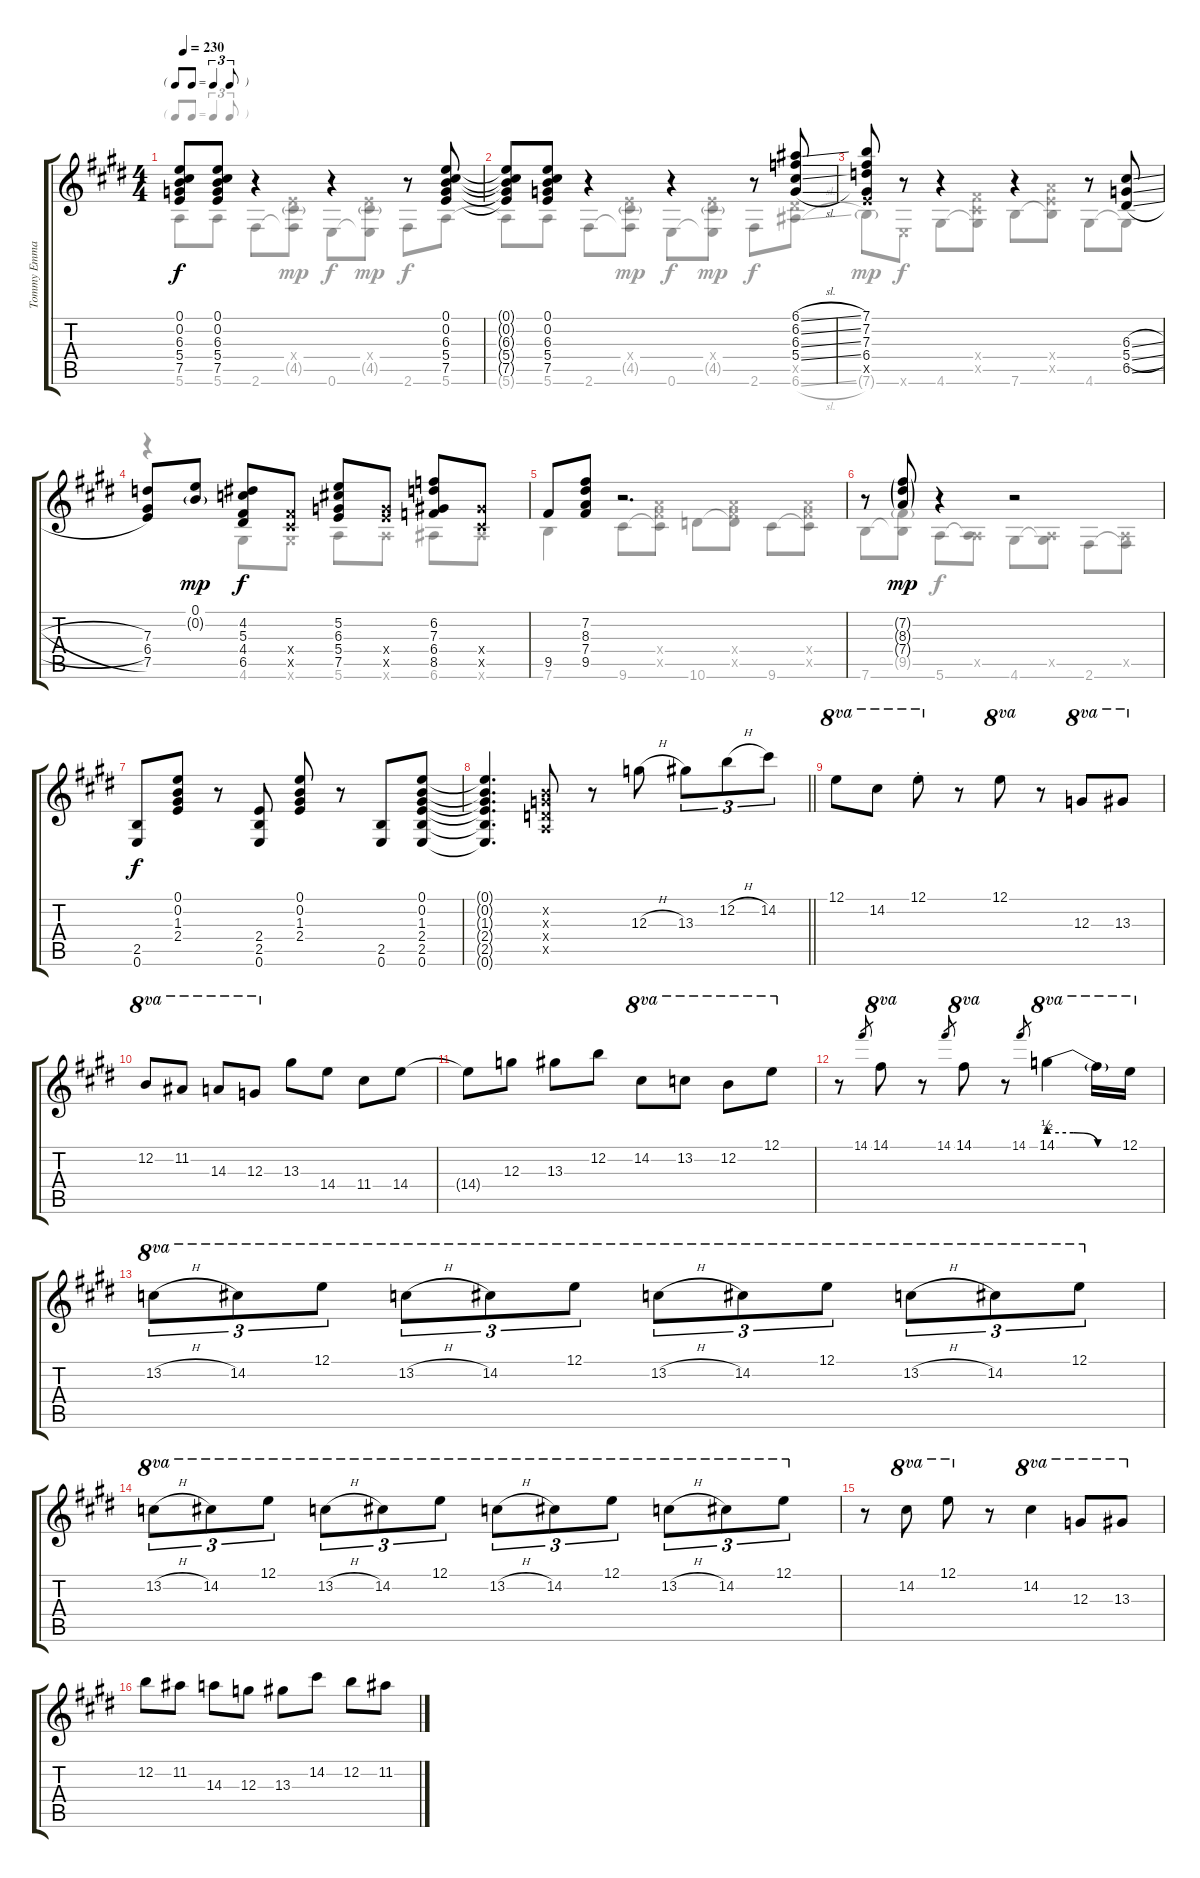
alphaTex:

\track ("Tommy Emmanuel" "Tommy Emma") {instrument acousticguitarsteel}
\staff {score tabs}
\tuning (E4 B3 G3 D3 A2 E2) {hide}
\voice
\ts (4 4)
\tf triplet8th
\tempo 230
\clef g2
\ks e
(0.1{t} 0.2{t} 6.3{t} 5.4{t} 7.5{t}).8{dy f} (0.1 0.2 6.3 5.4 7.5).8 r.4 r.4 r.8 (0.1 0.2 6.3 5.4 7.5).8 |
\ks c#minor
(0.1{t} 0.2{t} 6.3{t} 5.4{t} 7.5{t}).8 (0.1 0.2 6.3 5.4 7.5).8 r.4 r.4 r.8 (6.1{sl} 6.2{sl} 6.3{sl} 5.4{sl}).8 |
(7.1 7.2 7.3 6.4 7.5{x}).8 r.8 r.4 r.4 r.8 (6.3{sl} 5.4{sl} 6.5{sl}).8 |
(7.3 6.4 7.5).8 (0.1 0.2{g}).8{dy mp} (4.2 5.3 4.4 6.5).8{dy f} (4.4{x} 4.5{x}).8 (5.2 6.3 5.4 7.5).8 (5.4{x} 7.5{x}).8 (6.2 7.3 6.4 8.5).8 (6.4{x} 4.5{x}).8 |
\ks e
9.5.8 (7.2 8.3 7.4 9.5).8 r.2{d} |
\ks c#minor
r.8 (7.2{g} 8.3{g} 7.4{g}).8{dy mp} r.4 r.2 |
(2.5 0.6).8{dy f} (0.1 0.2 1.3 2.4).8 r.8 (2.4 2.5 0.6).8 (0.1 0.2 1.3 2.4).8 r.8 (2.5 0.6).8 (0.1 0.2 1.3 2.4 2.5 0.6).8 |
\barLineRight lightlight
(0.1{t} 0.2{t} 1.3{t} 2.4{t} 2.5{t} 0.6{t}).4{d} (0.2{x} 0.3{x} 0.4{x} 0.5{x}).8 r.8 12.3{h}.8 13.3.8{tu (3 2)} 12.2{h}.8{tu (3 2)} 14.2.8{tu (3 2)} |
\ks e
12.1.8{ot 8va} 14.2.8{ot 8va} 12.1{st}.8{ot 8va} r.8 12.1.8{ot 8va} r.8 12.3.8{ot 8va} 13.3.8{ot 8va} |
\ks c#minor
12.2.8{ot 8va} 11.2.8{ot 8va} 14.3.8{ot 8va} 12.3.8{ot 8va} 13.3.8 14.4.8 11.4.8 14.4.8 |
14.4{t}.8 12.3.8 13.3.8 12.2.8 14.2.8{ot 8va} 13.2.8{ot 8va} 12.2.8{ot 8va} 12.1.8{ot 8va} |
r.8 14.1.8{gr} 14.1.8{ot 8va} r.8 14.1.8{gr} 14.1.8{ot 8va} r.8 14.1.8{gr} 14.1{be (custom 0 2 20 2 40 0 60 0)}.4{ot 8va} 14.1{t}.16{ot 8va} 12.1.16{ot 8va} |
\ks e
13.2{h}.8{tu (3 2) ot 8va} 14.2.8{tu (3 2) ot 8va} 12.1.8{tu (3 2) ot 8va} 13.2{h}.8{tu (3 2) ot 8va} 14.2.8{tu (3 2) ot 8va} 12.1.8{tu (3 2) ot 8va} 13.2{h}.8{tu (3 2) ot 8va} 14.2.8{tu (3 2) ot 8va} 12.1.8{tu (3 2) ot 8va} 13.2{h}.8{tu (3 2) ot 8va} 14.2.8{tu (3 2) ot 8va} 12.1.8{tu (3 2) ot 8va} |
\ks c#minor
13.2{h}.8{tu (3 2) ot 8va} 14.2.8{tu (3 2) ot 8va} 12.1.8{tu (3 2) ot 8va} 13.2{h}.8{tu (3 2) ot 8va} 14.2.8{tu (3 2) ot 8va} 12.1.8{tu (3 2) ot 8va} 13.2{h}.8{tu (3 2) ot 8va} 14.2.8{tu (3 2) ot 8va} 12.1.8{tu (3 2) ot 8va} 13.2{h}.8{tu (3 2) ot 8va} 14.2.8{tu (3 2) ot 8va} 12.1.8{tu (3 2) ot 8va} |
r.8 14.2.8{ot 8va} 12.1.8{ot 8va} r.8 14.2.4{ot 8va} 12.3.8{ot 8va} 13.3.8{ot 8va} |
12.2.8 11.2.8 14.3.8 12.3.8 13.3.8 14.2.8 12.2.8 11.2.8
\voice
\clef g2
\ottava regular
\simile none
\ks e
5.6{t}.8{dy f} 5.6.8 2.6.8 (2.4{x} 4.5{g} 2.6{t}).8{dy mp} 0.6.8{dy f} (2.4{x} 4.5{g} 0.6{t}).8{dy mp} 2.6.8{dy f} 5.6.8 |
\ks c#minor
5.6{t}.8 5.6.8 2.6.8 (2.4{x} 4.5{g} 2.6{t}).8{dy mp} 0.6.8{dy f} (2.4{x} 4.5{g} 0.6{t}).8{dy mp} 2.6.8{dy f} (6.5{x} 6.6{sl}).8 |
7.6{g}.8{dy mp} 0.6{x}.8{dy f} 4.6.8 (4.4{x} 4.5{x} 4.6{t}).8 7.6.8 (7.4{x} 7.5{x} 7.6{t}).8 4.6.8 4.6{t}.8 |
r.4 4.6.8 4.6{x}.8 5.6.8 5.6{x}.8 6.6.8 6.6{x}.8 |
\ks e
7.6.4 9.6.8 (7.4{x} 9.5{x} 9.6{t}).8 10.6.8 (7.4{x} 9.5{x} 10.6{t}).8 9.6.8 (7.4{x} 9.5{x} 9.6{t}).8 |
\ks c#minor
7.6.8 (9.5{g} 7.6{t}).8{dy mp} 5.6.8{dy f} (0.5{x} 5.6{t}).8 4.6.8 (0.5{x} 4.6{t}).8 2.6.8 (0.5{x} 2.6{t}).8 |
|
\barLineRight lightlight
|
\ks e
|
\ks c#minor
|
|
|
\ks e
|
\ks c#minor
|
|
